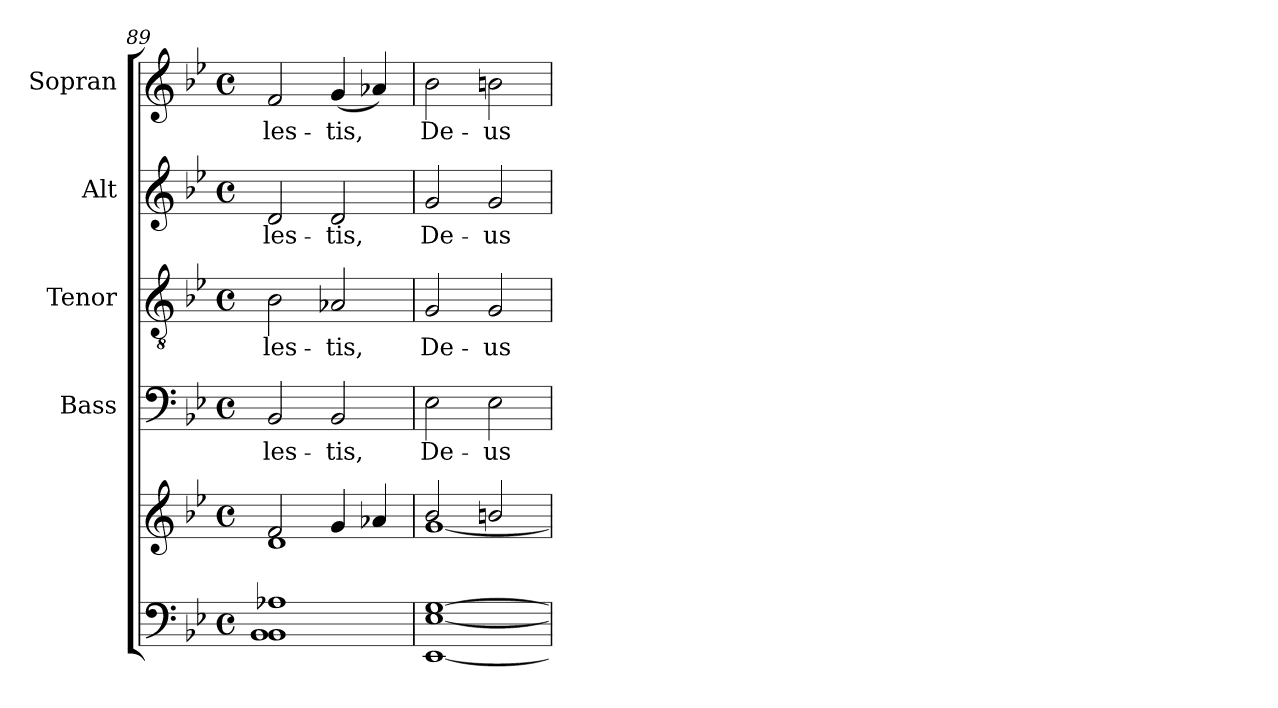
**kern	**kern	**kern	**text	**kern	**text	**kern	**text	**kern	**text
*part5	*part5	*part4	*part4	*part3	*part3	*part2	*part2	*part1	*part1
*staff6	*staff5	*staff4	*staff4	*staff3	*staff3	*staff2	*staff2	*staff1	*staff1
*	*	*I"Bass	*	*I"Tenor	*	*I"Alt	*	*I"Sopran	*
*	*	*I'B.	*	*I'T.	*	*I'A.	*	*I'S.	*
*clefF4	*clefG2	*clefF4	*	*clefGv2	*	*clefG2	*	*clefG2	*
*k[b-e-]	*k[b-e-]	*k[b-e-]	*	*k[b-e-]	*	*k[b-e-]	*	*k[b-e-]	*
*B-:	*B-:	*B-:	*	*B-:	*	*B-:	*	*B-:	*
*M4/4	*M4/4	*M4/4	*	*M4/4	*	*M4/4	*	*M4/4	*
*met(c)	*met(c)	*met(c)	*	*met(c)	*	*met(c)	*	*met(c)	*
=89	=89	=89	=89	=89	=89	=89	=89	=89	=89
*^	*^	*	*	*	*	*	*	*	*
!	!	!	!	!	!LO:LY:b	!	!LO:LY:b	!	!LO:LY:b	!	!LO:LY:b
1BB- 1A-X	1BB-	2f/	1d	2BB-/	-les-	2B-\	-les-	2d/	-les-	2f/	-les-
!	!	!	!	!	!LO:LY:b	!	!LO:LY:b	!	!LO:LY:b	!	!LO:LY:b
.	.	4g/	.	2BB-/	-tis,	2A-X/	-tis,	2d/	-tis,	(<4g/	-tis,
.	.	4a-X/	.	.	.	.	.	.	.	4a-X/)	.
=90	=90	=90	=90	=90	=90	=90	=90	=90	=90	=90	=90
!	!	!	!	!	!LO:LY:b	!	!LO:LY:b	!	!LO:LY:b	!	!LO:LY:b
[>1G	[<1EE- [<1E-	2b-/	[<1g	2E-\	De-	2G/	De-	2g/	De-	2b-\	De-
!	!	!	!	!	!LO:LY:b	!	!LO:LY:b	!	!LO:LY:b	!	!LO:LY:b
.	.	2bn/	.	2E-\	-us	2G/	-us	2g/	-us	2bn\	-us
*v	*v	*	*	*	*	*	*	*	*	*	*
*	*v	*v	*	*	*	*	*	*	*	*
=	=	=	=	=	=	=	=	=	=
*-	*-	*-	*-	*-	*-	*-	*-	*-	*-
